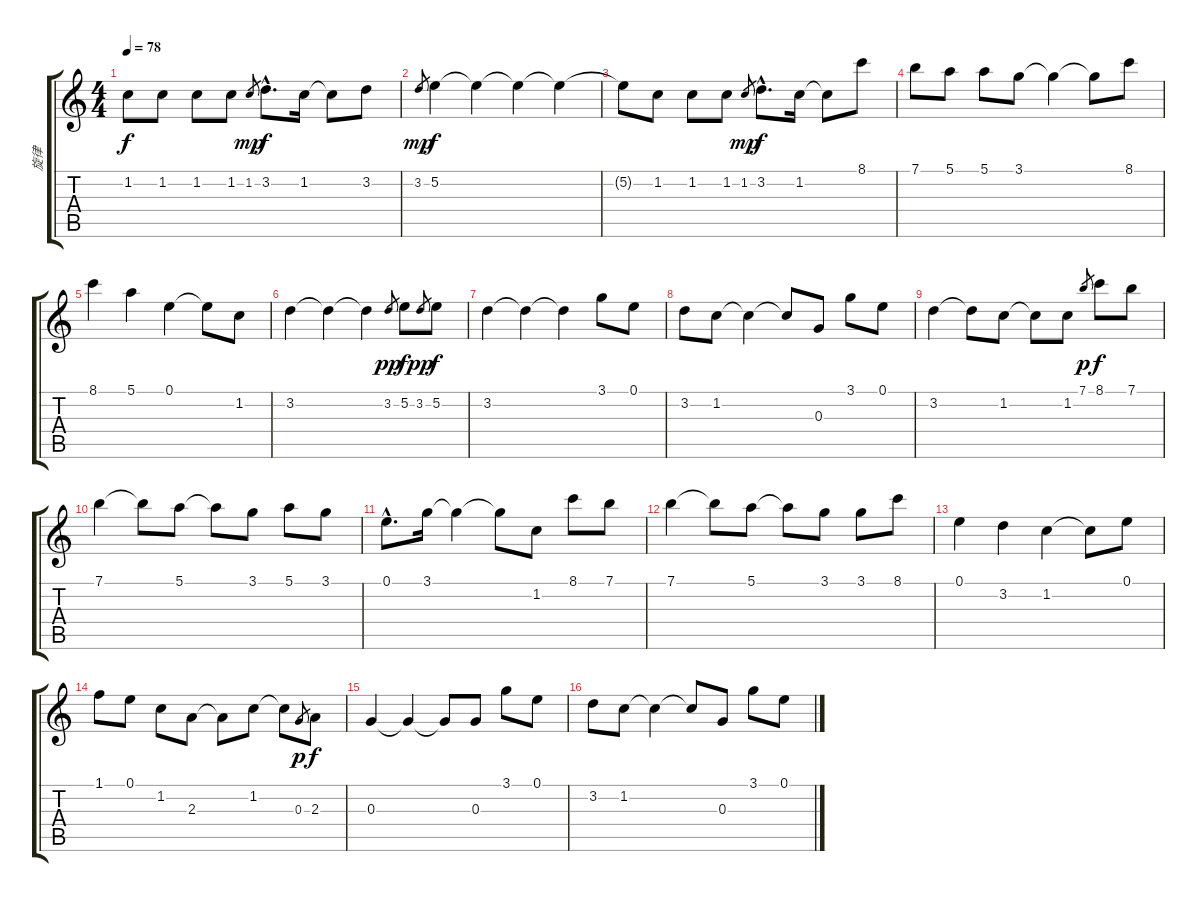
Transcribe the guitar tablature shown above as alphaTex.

\track ("旋律" "旋律") {instrument acousticguitarnylon}
\staff {score tabs}
\tuning (E4 B3 G3 D3 A2 E2) {hide}
\ts (4 4)
\tempo 78
\clef g2
\ks c
1.2{t}.8{dy f} 1.2.8 1.2.8 1.2.8 1.2.8{gr dy mp} 3.2{hac}.8{d dy f} 1.2.16 1.2{t}.8 3.2.8 |
3.2.8{gr dy mp} 5.2.4{dy f} 5.2{t}.4 5.2{t}.4 5.2{t}.4 |
5.2{t}.8 1.2.8 1.2.8 1.2.8 1.2.8{gr dy mp} 3.2{hac}.8{d dy f} 1.2.16 1.2{t}.8 8.1.8 |
7.1.8 5.1.8 5.1.8 3.1.8 3.1{t}.4 3.1{t}.8 8.1.8 |
8.1.4 5.1.4 0.1.4 0.1{t}.8 1.2.8 |
3.2.4 3.2{t}.4 3.2{t}.4 3.2.8{gr dy pp} 5.2.8{dy f} 3.2.8{gr dy pp} 5.2.8{dy f} |
3.2.4 3.2{t}.4 3.2{t}.4 3.1.8 0.1.8 |
3.2.8 1.2.8 1.2{t}.4 1.2{t}.8 0.3.8 3.1.8 0.1.8 |
3.2.4 3.2{t}.8 1.2.8 1.2{t}.8 1.2.8 7.1.8{gr dy p} 8.1.8{dy f} 7.1.8 |
7.1.4 7.1{t}.8 5.1.8 5.1{t}.8 3.1.8 5.1.8 3.1.8 |
0.1{hac}.8{d} 3.1.16 3.1{t}.4 3.1{t}.8 1.2.8 8.1.8 7.1.8 |
7.1.4 7.1{t}.8 5.1.8 5.1{t}.8 3.1.8 3.1.8 8.1.8 |
0.1.4 3.2.4 1.2.4 1.2{t}.8 0.1.8 |
1.1.8 0.1.8 1.2.8 2.3.8 2.3{t}.8 1.2.8 1.2{t}.8 0.3.8{gr dy p} 2.3.8{dy f} |
0.3.4 0.3{t}.4 0.3{t}.8 0.3.8 3.1.8 0.1.8 |
3.2.8 1.2.8 1.2{t}.4 1.2{t}.8 0.3.8 3.1.8 0.1.8
